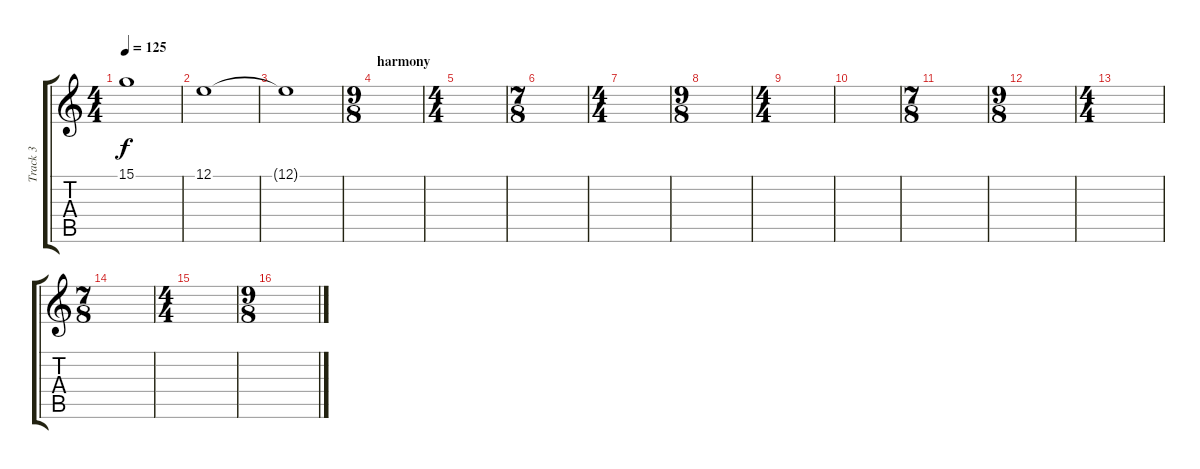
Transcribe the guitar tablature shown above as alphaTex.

\track ("Track 3" "Track 3") {instrument stringensemble1}
\staff {score tabs}
\tuning (E4 B3 G3 D3 A2 E2) {hide}
\ts (4 4)
\tempo 125
\clef g2
\ks c
15.1{t}.1{dy f} |
12.1.1 |
12.1{t}.1 |
\ts (9 8)
\section ("" "harmony")
|
\ts (4 4)
|
\ts (7 8)
|
\ts (4 4)
|
\ts (9 8)
|
\ts (4 4)
|
|
\ts (7 8)
|
\ts (9 8)
|
\ts (4 4)
|
\ts (7 8)
|
\ts (4 4)
|
\ts (9 8)
